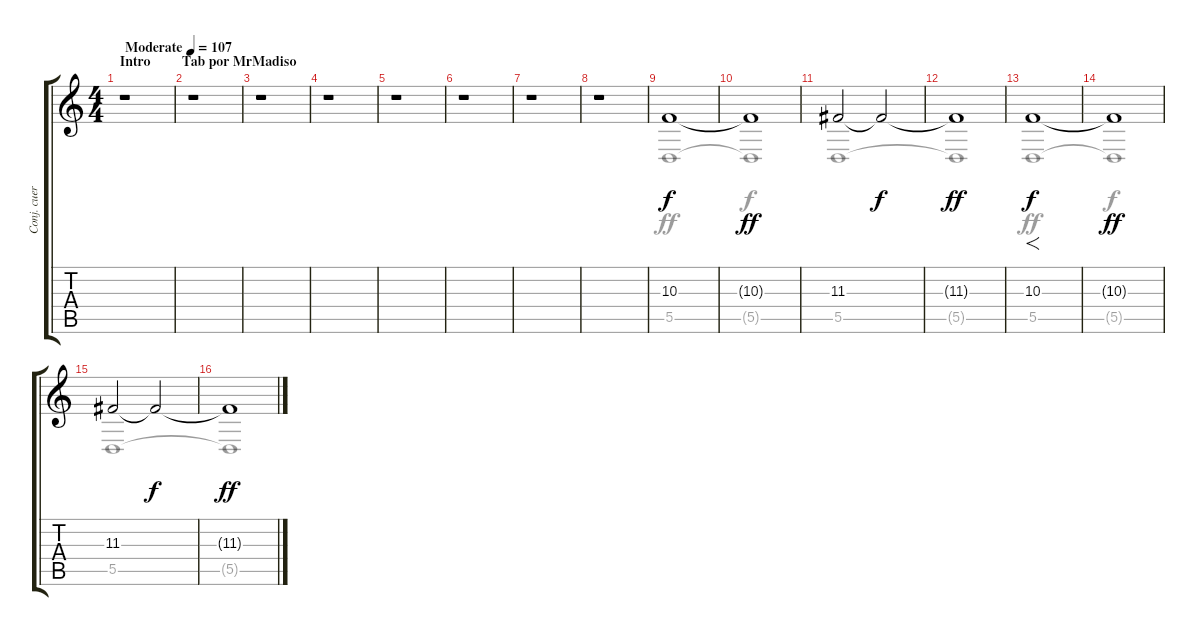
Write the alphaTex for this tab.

\track ("Conj. cuerdas II" "Conj. cuer") {instrument stringensemble2}
\staff {score tabs}
\tuning (E4 B3 G3 D3 A2 E2) {hide}
\voice
\ts (4 4)
\section ("" "Intro         Tab por MrMadiso")
\tempo (107 "Moderate")
\clef g2
\ks c
r.1{dy f instrument stringensemble2} |
r.1 |
r.1 |
r.1 |
r.1 |
r.1 |
r.1 |
r.1 |
10.3.1 |
10.3{t}.1{dy ff} |
11.3.2{volume 11} 11.3{t}.2{dy f volume 0} |
11.3{t}.1{dy ff} |
10.3.1{f dy f volume 11} |
10.3{t}.1{dy ff} |
11.3.2{volume 11} 11.3{t}.2{dy f volume 0} |
11.3{t}.1{dy ff}
\voice
\clef g2
\ottava regular
\simile none
\ks c
|
|
|
|
|
|
|
|
5.5.1 |
5.5{t}.1{dy f} |
5.5.1 |
5.5{t}.1 |
5.5.1{dy ff} |
5.5{t}.1{dy f} |
5.5.1 |
5.5{t}.1
